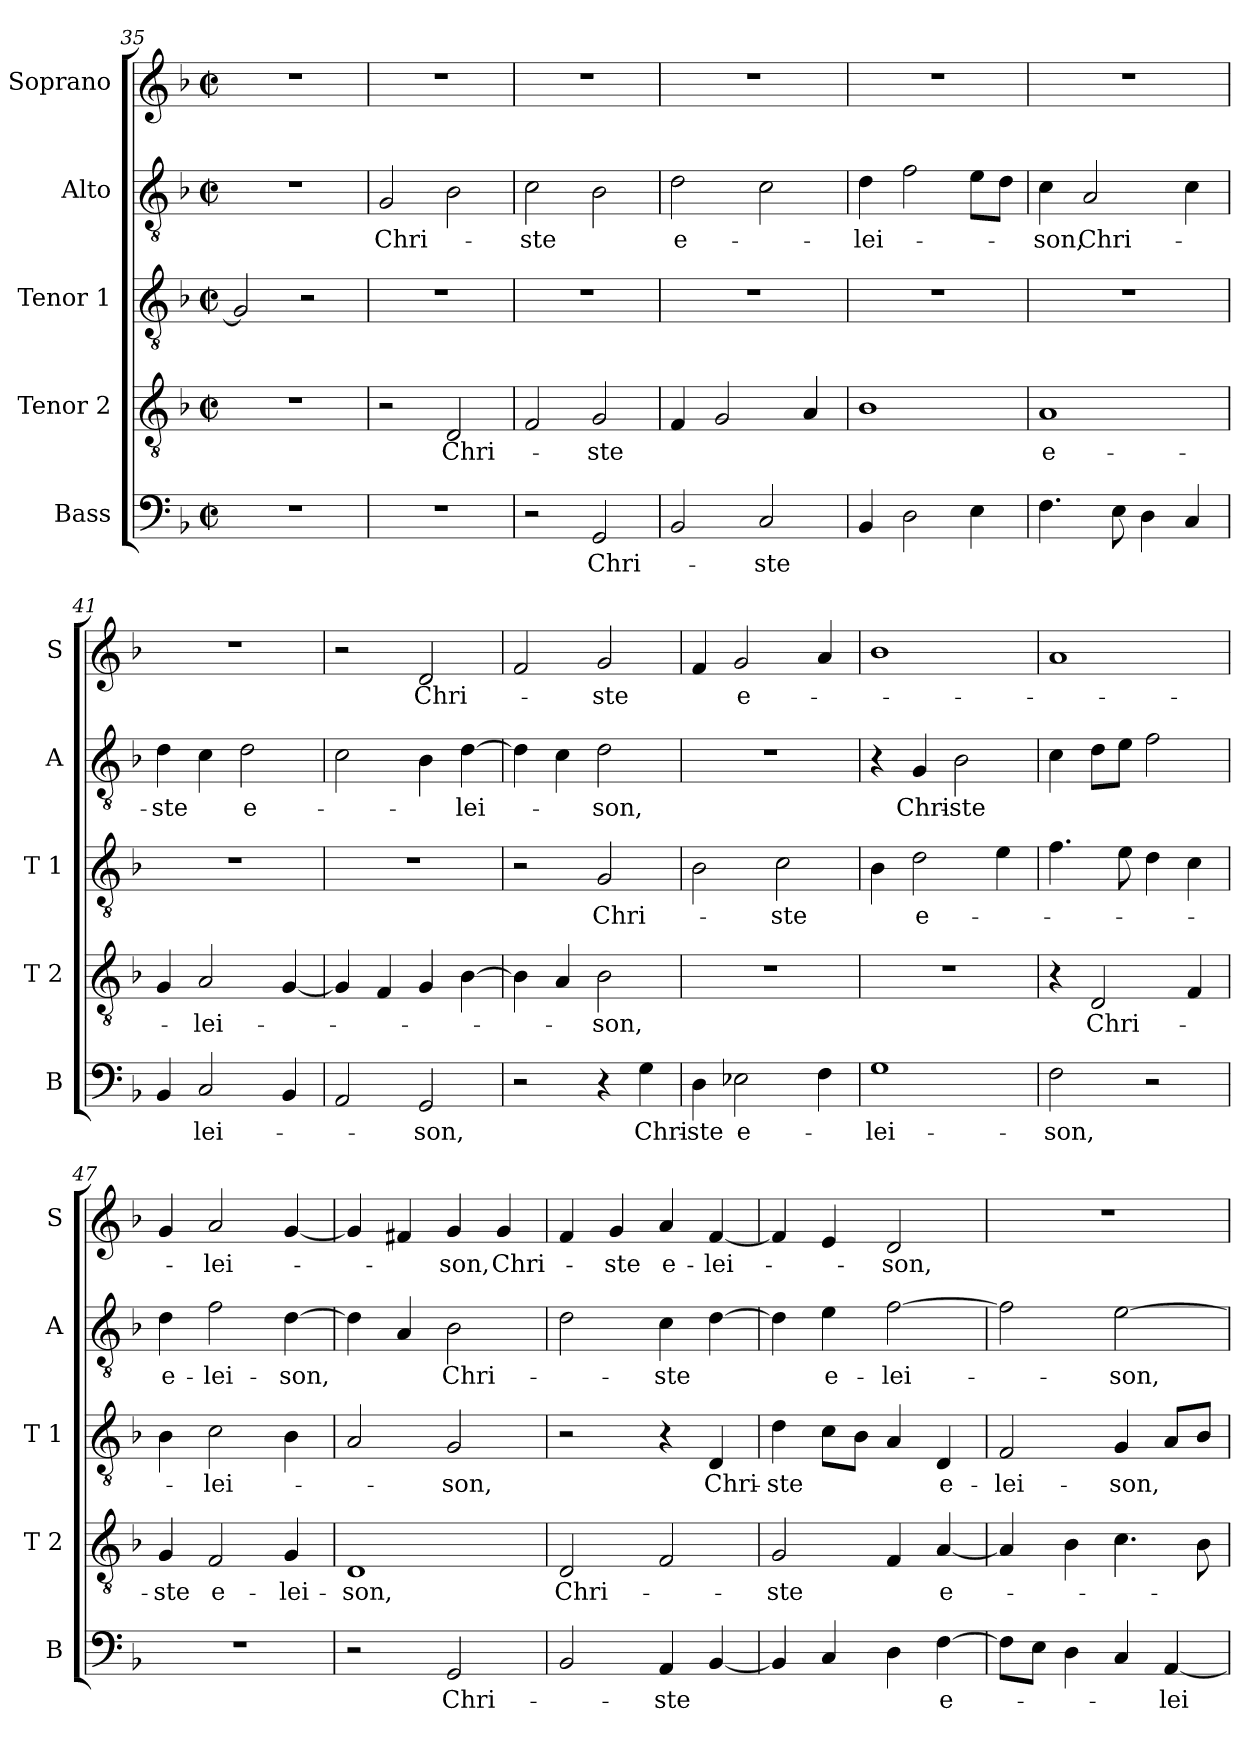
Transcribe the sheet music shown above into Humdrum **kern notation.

**kern	**text	**kern	**text	**kern	**text	**kern	**text	**kern	**text
*part5	*part5	*part4	*part4	*part3	*part3	*part2	*part2	*part1	*part1
*staff5	*staff5	*staff4	*staff4	*staff3	*staff3	*staff2	*staff2	*staff1	*staff1
*I"Bass	*	*I"Tenor 2	*	*I"Tenor 1	*	*I"Alto	*	*I"Soprano	*
*I'B	*	*I'T 2	*	*I'T 1	*	*I'A	*	*I'S	*
*clefF4	*	*clefGv2	*	*clefGv2	*	*clefGv2	*	*clefG2	*
*k[b-]	*	*k[b-]	*	*k[b-]	*	*k[b-]	*	*k[b-]	*
*F:	*	*F:	*	*F:	*	*F:	*	*F:	*
*M2/2	*	*M2/2	*	*M2/2	*	*M2/2	*	*M2/2	*
*met(c|)	*	*met(c|)	*	*met(c|)	*	*met(c|)	*	*met(c|)	*
=35	=35	=35	=35	=35	=35	=35	=35	=35	=35
1r	.	1r	.	2G/]	.	1r	.	1r	.
.	.	.	.	2r	.	.	.	.	.
=36	=36	=36	=36	=36	=36	=36	=36	=36	=36
!	!	!	!	!	!	!	!LO:LY:b	!	!
1r	.	2r	.	1r	.	2G/	Chri-	1r	.
!	!	!	!LO:LY:b	!	!	!	!	!	!
.	.	2D/	Chri-	.	.	2B-\	.	.	.
=37	=37	=37	=37	=37	=37	=37	=37	=37	=37
!	!	!	!	!	!	!	!LO:LY:b	!	!
2r	.	2F/	.	1r	.	2c\	-ste	1r	.
!	!LO:LY:b	!	!LO:LY:b	!	!	!	!	!	!
2GG/	Chri-	2G/	-ste	.	.	2B-\	.	.	.
=38	=38	=38	=38	=38	=38	=38	=38	=38	=38
!	!	!	!	!	!	!	!LO:LY:b	!	!
2BB-/	.	4F/	.	1r	.	2d\	e-	1r	.
.	.	2G/	.	.	.	.	.	.	.
!	!LO:LY:b	!	!	!	!	!	!	!	!
2C/	-ste	.	.	.	.	2c\	.	.	.
.	.	4A/	.	.	.	.	.	.	.
=39	=39	=39	=39	=39	=39	=39	=39	=39	=39
!	!	!	!	!	!	!	!LO:LY:b	!	!
4BB-/	.	1B-	.	1r	.	4d\	-lei-	1r	.
2D\	.	.	.	.	.	2f\	.	.	.
4E\	.	.	.	.	.	8e\L	.	.	.
.	.	.	.	.	.	8d\J	.	.	.
!!LO:LB:g=z
=40	=40	=40	=40	=40	=40	=40	=40	=40	=40
!	!	!	!LO:LY:b	!	!	!	!LO:LY:b	!	!
4.F\	.	1A	e-	1r	.	4c\	-son,	1r	.
!	!	!	!	!	!	!	!LO:LY:b	!	!
.	.	.	.	.	.	2A/	Chri-	.	.
8E\	.	.	.	.	.	.	.	.	.
4D\	.	.	.	.	.	.	.	.	.
4C/	.	.	.	.	.	4c\	.	.	.
=41	=41	=41	=41	=41	=41	=41	=41	=41	=41
!	!	!	!	!	!	!	!LO:LY:b	!	!
4BB-/	.	4G/	.	1r	.	4d\	-ste	1r	.
!	!LO:LY:b	!	!LO:LY:b	!	!	!	!	!	!
2C/	lei-	2A/	-lei-	.	.	4c\	.	.	.
!	!	!	!	!	!	!	!LO:LY:b	!	!
.	.	.	.	.	.	2d\	e-	.	.
4BB-/	.	[4G/	.	.	.	.	.	.	.
=42	=42	=42	=42	=42	=42	=42	=42	=42	=42
2AA/	.	4G/]	.	1r	.	2c\	.	2r	.
.	.	4F/	.	.	.	.	.	.	.
!	!LO:LY:b	!	!	!	!	!	!	!	!LO:LY:b
2GG/	-son,	4G/	.	.	.	4B-\	.	2d/	Chri-
!	!	!	!	!	!	!	!LO:LY:b	!	!
.	.	[4B-\	.	.	.	[4d\	-lei-	.	.
=43	=43	=43	=43	=43	=43	=43	=43	=43	=43
2r	.	4B-\]	.	2r	.	4d\]	.	2f/	.
.	.	4A/	.	.	.	4c\	.	.	.
!	!	!	!LO:LY:b	!	!LO:LY:b	!	!LO:LY:b	!	!LO:LY:b
4r	.	2B-\	-son,	2G/	Chri-	2d\	-son,	2g/	-ste
!	!LO:LY:b	!	!	!	!	!	!	!	!
4G\	Chri-	.	.	.	.	.	.	.	.
=44	=44	=44	=44	=44	=44	=44	=44	=44	=44
!	!LO:LY:b	!	!	!	!	!	!	!	!
4D\	-ste	1r	.	2B-\	.	1r	.	4f/	.
!	!LO:LY:b	!	!	!	!	!	!	!	!LO:LY:b
2E-X\	e-	.	.	.	.	.	.	2g/	e-
!	!	!	!	!	!LO:LY:b	!	!	!	!
.	.	.	.	2c\	-ste	.	.	.	.
4F\	.	.	.	.	.	.	.	4a/	.
=45	=45	=45	=45	=45	=45	=45	=45	=45	=45
!	!LO:LY:b	!	!	!	!	!	!	!	!
1G	-lei-	1r	.	4B-\	.	4r	.	1b-	.
!	!	!	!	!	!LO:LY:b	!	!LO:LY:b	!	!
.	.	.	.	2d\	e-	4G/	Chri-	.	.
!	!	!	!	!	!	!	!LO:LY:b	!	!
.	.	.	.	.	.	2B-\	-ste	.	.
.	.	.	.	4e\	.	.	.	.	.
=46	=46	=46	=46	=46	=46	=46	=46	=46	=46
!	!LO:LY:b	!	!	!	!	!	!	!	!
2F\	-son,	4r	.	4.f\	.	4c\	.	1a	.
!	!	!	!LO:LY:b	!	!	!	!	!	!
.	.	2D/	Chri-	.	.	8d\L	.	.	.
.	.	.	.	8e\	.	8e\J	.	.	.
2r	.	.	.	4d\	.	2f\	.	.	.
.	.	4F/	.	4c\	.	.	.	.	.
=47	=47	=47	=47	=47	=47	=47	=47	=47	=47
!	!	!	!LO:LY:b	!	!	!	!LO:LY:b	!	!
1r	.	4G/	-ste	4B-\	.	4d\	e-	4g/	.
!	!	!	!LO:LY:b	!	!LO:LY:b	!	!LO:LY:b	!	!LO:LY:b
.	.	2F/	e-	2c\	-lei-	2f\	-lei-	2a/	-lei-
!	!	!	!LO:LY:b	!	!	!	!LO:LY:b	!	!
.	.	4G/	-lei-	4B-\	.	[4d\	-son,	[4g/	.
!!LO:LB:g=z
=48	=48	=48	=48	=48	=48	=48	=48	=48	=48
!	!	!	!LO:LY:b	!	!	!	!	!	!
2r	.	1D	-son,	2A/	.	4d\]	.	4g/]	.
.	.	.	.	.	.	4A/	.	4f#X/	.
!	!LO:LY:b	!	!	!	!LO:LY:b	!	!LO:LY:b	!	!LO:LY:b
2GG/	Chri-	.	.	2G/	-son,	2B-\	Chri-	4g/	-son,
!	!	!	!	!	!	!	!	!	!LO:LY:b
.	.	.	.	.	.	.	.	4g/	Chri-
=49	=49	=49	=49	=49	=49	=49	=49	=49	=49
!	!	!	!LO:LY:b	!	!	!	!	!	!
2BB-/	.	2D/	Chri-	2r	.	2d\	.	4f/	.
!	!	!	!	!	!	!	!	!	!LO:LY:b
.	.	.	.	.	.	.	.	4g/	-ste
!	!LO:LY:b	!	!	!	!	!	!LO:LY:b	!	!LO:LY:b
4AA/	-ste	2F/	.	4r	.	4c\	-ste	4a/	e-
!	!	!	!	!	!LO:LY:b	!	!	!	!LO:LY:b
[4BB-/	.	.	.	4D/	Chri-	[4d\	.	[4f/	-lei-
=50	=50	=50	=50	=50	=50	=50	=50	=50	=50
!	!	!	!LO:LY:b	!	!LO:LY:b	!	!	!	!
4BB-/]	.	2G/	-ste	4d\	-ste	4d\]	.	4f/]	.
!	!	!	!	!	!	!	!LO:LY:b	!	!
4C/	.	.	.	8c\L	.	4e\	e-	4e/	.
.	.	.	.	8B-\J	.	.	.	.	.
!	!	!	!	!	!	!	!LO:LY:b	!	!LO:LY:b
4D\	.	4F/	.	4A/	.	[2f\	-lei-	2d/	-son,
!	!LO:LY:b	!	!LO:LY:b	!	!LO:LY:b	!	!	!	!
[4F\	e-	[4A/	e-	4D/	e-	.	.	.	.
=51	=51	=51	=51	=51	=51	=51	=51	=51	=51
!	!	!	!	!	!LO:LY:b	!	!	!	!
8F\L]	.	4A/]	.	2F/	-lei-	2f\]	.	1r	.
8E\J	.	.	.	.	.	.	.	.	.
4D\	.	4B-\	.	.	.	.	.	.	.
!	!	!	!	!	!LO:LY:b	!	!LO:LY:b	!	!
4C/	.	4.c\	.	4G/	-son,	[2e\	-son,	.	.
!	!LO:LY:b	!	!	!	!	!	!	!	!
[4AA/	-lei-	.	.	8A/L	.	.	.	.	.
.	.	8B-\	.	8B-/J	.	.	.	.	.
=	=	=	=	=	=	=	=	=	=
*-	*-	*-	*-	*-	*-	*-	*-	*-	*-
